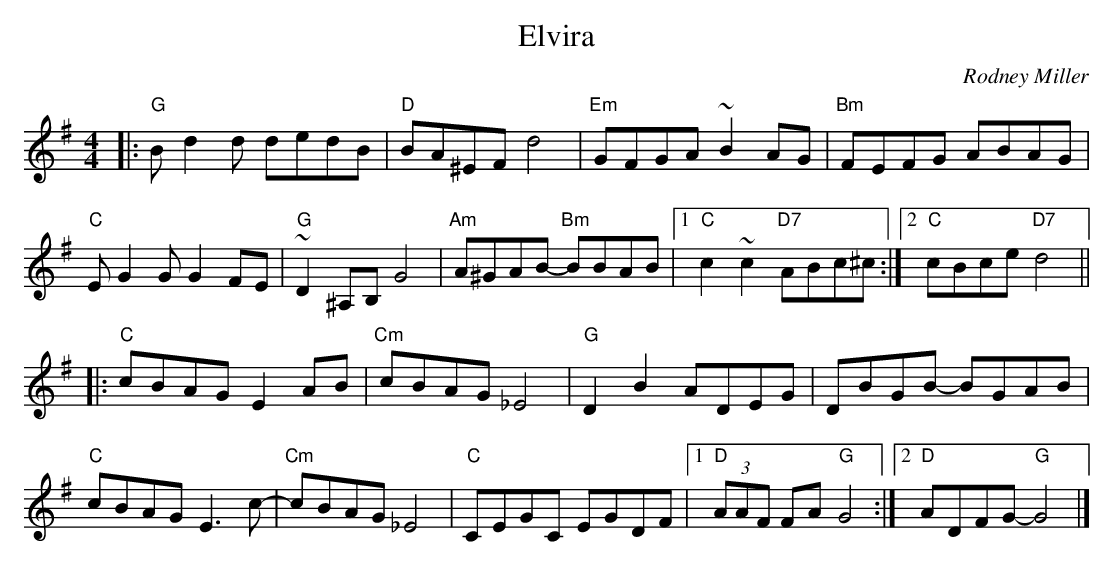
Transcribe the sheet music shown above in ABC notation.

X:1
T: Elvira
C: Rodney Miller
M: 4/4
L: 1/8
K: G
|:\
"G"Bd2d dedB|"D"BA^EF d4|"Em"GFGA~B2AG|"Bm"FEFG ABAG|
"C"EG2GG2FE|"G"~D2^A,B,G4|"Am"A^GAB- "Bm"BBAB|1"C"c2~c2"D7"ABc^c:|2\
"C"cBce"D7"d4||
|:\
"C"cBAGE2AB|"Cm"cBAG_E4|"G"D2B2ADEG|DBGB- BGAB|
"C"cBAG E3c-|"Cm"cBAG_E4|"C"CEGC EGDF|1"D"(3AAF FA"G"G4:|2\
"D"ADFG- "G"G4|]
